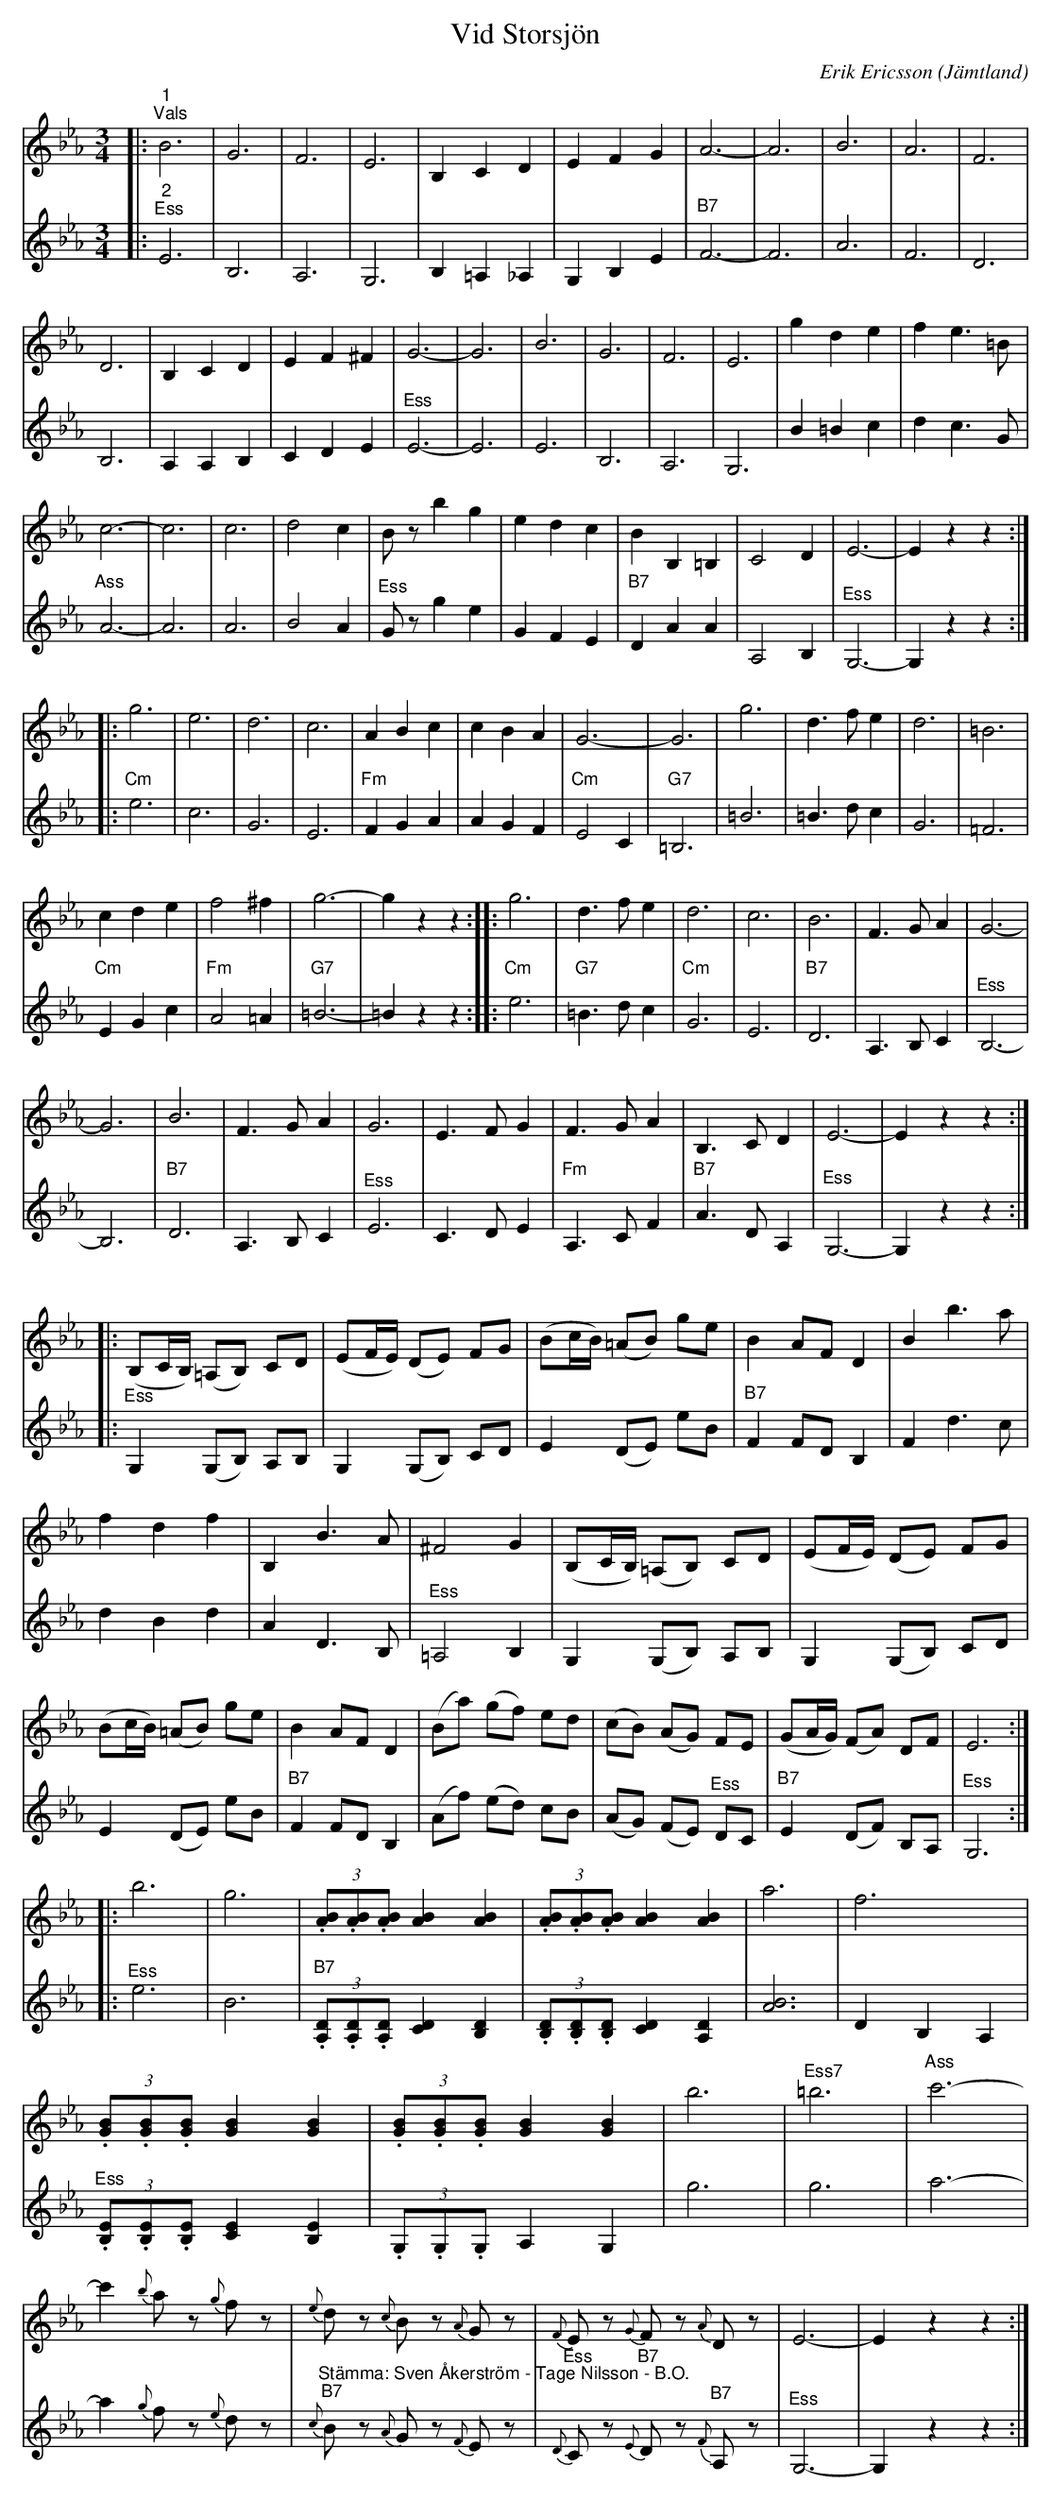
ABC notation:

X:1
T:Vid Storsjön
C:Erik Ericsson
O:Jämtland
L:1/8
M:3/4
K:Eb
V:1
|:"^1""^Vals" B6 | G6 | F6 | E6 | B,2 C2 D2 | E2 F2 G2 | A6- | A6 | B6 | A6 | F6 |
D6 | B,2 C2 D2 | E2 F2 ^F2 | G6- | G6 | B6 | G6 | F6 | E6 | g2 d2 e2 | f2 e3 =B |
c6- | c6 | c6 | d4 c2 | B z b2 g2 | e2 d2 c2 | B2 B,2 =B,2 | C4 D2 | E6- | E2 z2 z2 ::
g6 | e6 | d6 | c6 | A2 B2 c2 | c2 B2 A2 | G6- | G6 | g6 | d3 f e2 | d6 | =B6 |
c2 d2 e2 | f4 ^f2 | g6- | g2 z2 z2 :: g6 | d3 f e2 | d6 | c6 | B6 | F3 G A2 | G6- |
G6 | B6 | F3 G A2 | G6 | E3 F G2 | F3 G A2 | B,3 C D2 | E6- | E2 z2 z2 ::
(B,C/B,/) (=A,B,) CD | (EF/E/) (DE) FG | (Bc/B/) (=AB) ge | B2 AF D2 | B2 b3 a |
f2 d2 f2 | B,2 B3 A | ^F4 G2 | (B,C/B,/) (=A,B,) CD | (EF/E/) (DE) FG |
(Bc/B/) (=AB) ge | B2 AF D2 | (Ba) (gf) ed | (cB) (AG) FE | (GA/G/) (FA) DF | E6 ::
b6 | g6 | (3.[AB].[AB].[AB] [AB]2 [AB]2 | (3.[AB].[AB].[AB] [AB]2 [AB]2 | a6 | f6 |
(3.[GB].[GB].[GB] [GB]2 [GB]2 | (3.[GB].[GB].[GB] [GB]2 [GB]2 | b6 |"^Ess7" =b6 |"^Ass" c'6- |
c'2{b} a z{g} f z |{e} d z{c} B z{A} G z |{F} E z{G} F z{A} D z | E6- | E2 z2 z2 :|
V:2
|:"^2""^Ess" E6 | B,6 | A,6 | G,6 | B,2 =A,2 _A,2 | G,2 B,2 E2 |"B7" F6- | F6 | A6 | F6 | D6 |
B,6 | A,2 A,2 B,2 | C2 D2 E2 |"^Ess" E6- | E6 | E6 | B,6 | A,6 | G,6 | B2 =B2 c2 | d2 c3 G |
"^Ass" A6- | A6 | A6 | B4 A2 |"^Ess" G z g2 e2 | G2 F2 E2 |"B7" D2 A2 A2 | A,4 B,2 |"^Ess" G,6- |
G,2 z2 z2 ::"Cm" e6 | c6 | G6 | E6 |"Fm" F2 G2 A2 | A2 G2 F2 |"Cm" E4 C2 |"G7" =B,6 | =B6 |
=B3 d c2 | G6 | =F6 |"Cm" E2 G2 c2 |"Fm" A4 =A2 |"G7" =B6- | =B2 z2 z2 ::"Cm" e6 |
"G7" =B3 d c2 |"Cm" G6 | E6 |"B7" D6 | A,3 B, C2 |"^Ess" B,6- | B,6 |"B7" D6 | A,3 B, C2 |
"^Ess" E6 | C3 D E2 |"Fm" A,3 C F2 |"B7" A3 D A,2 |"^Ess" G,6- | G,2 z2 z2 ::
"^Ess" G,2 (G,B,) A,B, | G,2 (G,B,) CD | E2 (DE) eB |"B7" F2 FD B,2 | F2 d3 c | d2 B2 d2 |
A2 D3 B, |"^Ess" =A,4 B,2 | G,2 (G,B,) A,B, | G,2 (G,B,) CD | E2 (DE) eB |"B7" F2 FD B,2 |
(Af) (ed) cB | (AG) (FE)"^Ess" DC |"B7" E2 (DF) B,A, |"^Ess" G,6 ::"^Ess" e6 | B6 |
"B7" (3.[A,D].[A,D].[A,D] [CD]2 [B,D]2 | (3.[B,D].[B,D].[B,D] [CD]2 [A,D]2 | [AB]6 | D2 B,2 A,2 |
"^Ess" (3.[B,E].[B,E].[B,E] [CE]2 [B,E]2 | (3.G,.G,.G, A,2 G,2 | g6 | g6 | a6- | a2{g} f z{e} d z |
"^Stämma: Sven Åkerström - Tage Nilsson - B.O." "B7"{c} B z{A} G z{F} E z | "^Ess"{D} C z"B7"{E} D z"B7"{F} A, z |"^Ess" G,6- | G,2 z2 z2 :|
